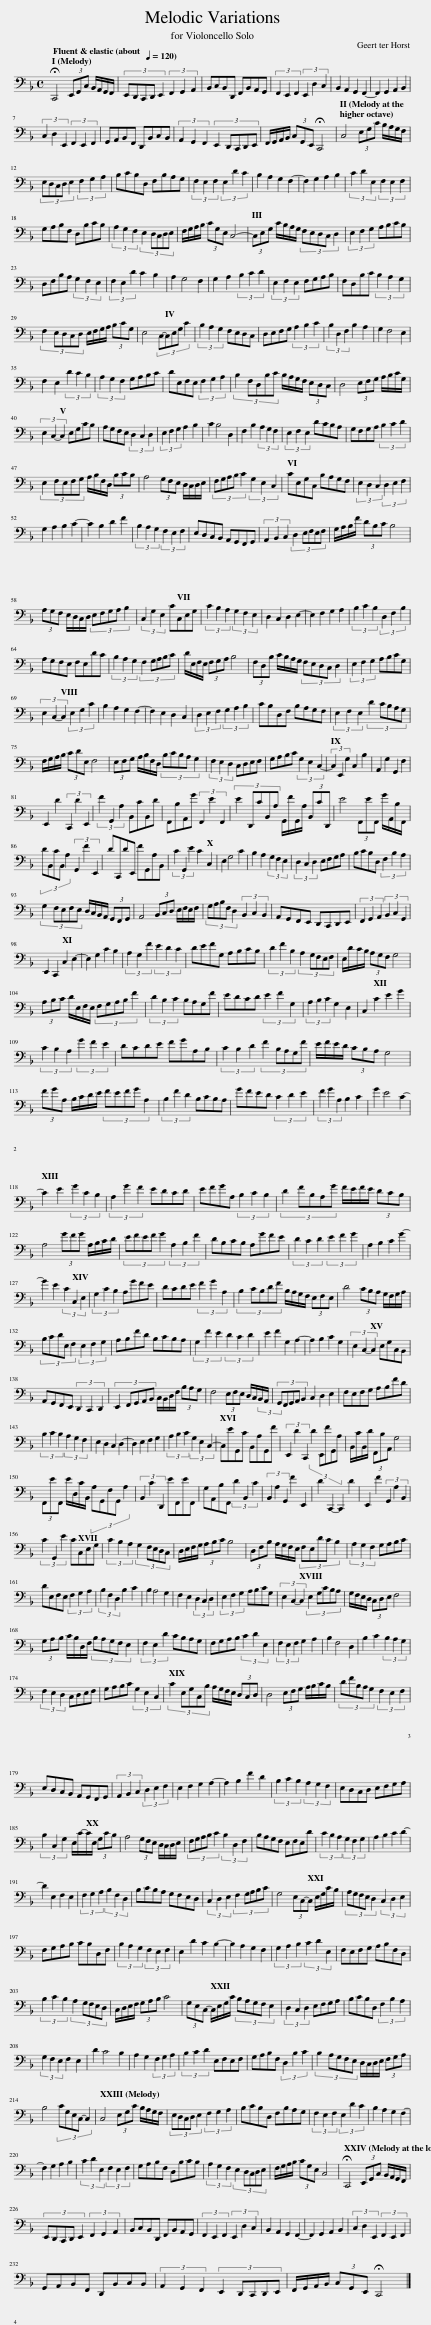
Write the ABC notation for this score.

X:1
L:1/8
Q:1/4=90
M:4/4
I:linebreak $
K:F
V:1 bass
V:1
 !fermata!C,,4[Q:1/4=120] (3E,,G,,C, B,,/A,,/G,,/F,,/ | (3:2:5E,,D,,C,,[Q:1/4=120]D,, E,,2 (3F,,2 G,,2 A,,2 | B,,C,B,,D,, F,,B,,A,,G,, | (3F,,2 E,,2 F,,2 (3E,,2 D,2 C,2 | B,,2 A,,2 G,,2 F,,2- | %5
 F,,2 G,,2 A,,2 B,,2 |$ (3C,2 D,2 E,,2 (3F,,2 E,,2 F,,2 | G,,A,,B,,F,, D,,B,,C,B,, | (3A,,2 G,,2 F,,2 (3:2:5E,,2 D,,C,,D,,E,, | F,,/G,,/A,,/B,,/ (3C,G,,E,,[Q:1/4=100] !fermata!C,,4 | %10
 C,4 (3E,G,C B,/A,/G,/F,/ |$ (3:2:5E,D,C,D, E,2 (3F,2 G,2 A,2 | B,CB,D, F,B,A,G, | (3F,2 E,2 F,2 (3E,2 D2 C2 | B,2 A,2 G,2 F,2- | %15
 F,2 G,2 A,2 B,2 | (3C2 D2 E,2 (3F,2 E,2 F,2 |$ G,A,B,F, D,B,CB, | (3A,2 G,2 F,2 (3:2:5E,2 D,C,D,E, | F,/G,/A,/B,/ (3CG,E, C,4- | %20
 (3C,E,G, C/B,/A,/G,/ (3:2:5F,E,D,C, D,2 | (3E,2 F,2 G,2 A,B,CB, |$ D,F,B,A, (3G,2 F,2 E,2 | (3F,2 E,2 D2 C2 B,2 | A,2 G,4 F,2 | %25
 G,2 A,2 (3B,2 C2 D2 | (3E,2 F,2 E,2 F,G,A,B, | F,D,B,C (3B,2 A,2 G,2 |$ (3:2:5F,2 E,D,C,D, E,/F,/G,/A,/ (3B,CG, | E,4 (3:2:5C,-C,E,G, C2 | %30
 (3B,2 A,2 G,2 F,E,D,C, | D,E,F,G, (3A,2 B,2 C2 | (3B,2 D,2 F,2 B,2 A,2 | G,2 F,4 E,2 |$ F,2 E,2 (3D2 C2 B,2 | %35
 (3A,2 G,2 F,2 G,A,B,C | DE,F,E, (3F,2 G,2 A,2 | (3:2:5B,2 F,D,B,C B,/A,/G,/F,/ (3E,D,C, | D,4 (3E,F,G, A,/B,/C/G,/ |$ (3E,2 C,2- C,2 E,G,CB, | %40
 A,G,F,E, (3D,2 C,2 D,2 | (3E,2 F,2 G,2 A,2 B,2 | C2 B,4 D,2 | F,2 B,2 (3A,2 G,2 F,2 | (3E,2 F,2 E,2 DCB,A, | %45
 G,F,G,A, (3B,2 C2 D2 |$ (3:2:5E,2 F,E,F,G, A,/B,/F,/D,/ (3B,CB, | A,4 (3G,F,E, D,/C,/D,/E,/ | (3:2:5F,G,A,B, C2 (3G,2 E,2 C,2 | CE,G,C, B,A,G,F, | %50
 (3E,2 D,2 C,2 (3D,2 E,2 F,2 |$ G,2 A,2 B,2 C2- | C2 B,2 D2 F2 | (3B,2 A,2 G,2 (3F,2 E,2 F,2 | E,D,C,B,, A,,G,,F,,G,, | %55
 (3A,,2 B,,2 C,2 (3:2:5D,2 E,F,E,F, | G,/A,/B,/F/ (3DB,C B,4 |$ (3A,G,F, E,/D,/C,/D,/ (3:2:5E,F,G,A, B,2 | (3C,2 G,2 E,2 CC,E,G, | (3C2 B,2 A,2 (3G,2 F,2 E,2 | %60
 D,2 C,2 D,2 E,2- | E,2 F,2 G,2 A,2 | (3B,2 C2 B,2 (3D,2 F,2 B,2 |$ A,G,F,E, F,E,DC | (3B,2 A,2 G,2 (3:2:5F,2 G,A,B,C | %65
 D/E,/F,/E,/ (3F,G,A, B,4 | (3F,D,B, C/B,/A,/G,/ (3:2:5F,E,D,C, D,2 | (3E,2 F,2 G,2 A,B,CG, |$ (3E,2 C,2- C,2 (3E,2 G,2 C2 | B,2 A,2 G,2 F,2- | %70
 F,2 E,2 D,2 C,2 | (3D,2 E,2 F,2 (3G,2 A,2 B,2 | CB,D,F, B,A,G,F, | (3E,2 F,2 E,2 (3:2:5D2 CB,A,G, |$ F,/G,/A,/B,/ (3CDE, F,4 | %75
 (3E,F,G, A,/B,/F,/D,/ (3:2:5B,CB,A, G,2 | (3F,2 E,2 D,2 C,D,E,F, | G,A,B,C (3G,2 E,2 C,2- | (3C,2 E,,2 G,2 C,2 B,2 | A,,2 G,2 G,,2 F,2 |$ %80
 E,,2 D2 (3C,,2 D2 E,,2 | (3F2 G,,2 A,2 B,,CB,,D | F,,B,A,,G (3F,,2 E2 F,,2 | (3:2:5E2 D,,CB,,A, G,,/F/G,,/A,/ (3B,,CD,, | E4 (3F,,EF,, G/A,,/B,/F,,/ |$ %85
 (3:2:5DB,,CB,, A,2 (3G,,2 F2 E,,2 | DC,,DE,, FG,,A,B,, | (3C2 G,,2 E2 C2 C,2 | E,2 G,4 C2 | B,2 A,2 (3G,2 F,2 E,2 | %90
 (3D,2 C,2 D,2 E,F,G,A, | B,CB,D, (3F,2 B,2 A,2 |$ (3:2:5G,2 F,E,F,E, D,/C,/B,,/A,,/ (3G,,F,,G,, | A,,4 (3B,,C,D, E,/F,/E,/F,/ | (3:2:5G,A,B,F, D,2 (3B,,2 C,2 B,,2 | %95
 A,,G,,F,,E,, D,,C,,D,,E,, | (3F,,2 G,,2 A,,2 (3B,,2 C,2 G,,2 |$ E,,2 C,,2 C,2 E,2- | E,2 G,2 C2 B,2 | (3A,2 G,2 F2 (3E2 D2 C2 | %100
 DEFG, A,B,CB, | (3D2 F2 B,2 (3:2:5A,2 G,F,E,F, | E,/D/C/B,/ (3A,G,F, G,4 |$ (3A,B,C D/E,/F,/E,/ (3:2:5F,G,A,B, F2 | (3D2 B,2 C2 B,A,G,F | %105
 EDCD (3E2 F2 G,2 | (3A,2 B,2 C2 G,2 E,2 | C,2 C2 E2 G2 |$ (3C2 B,2 A,2 (3G2 F2 E2 | DCDE FGA,B, | %110
 (3C2 B,2 D2 (3:2:5F2 B,A,G,F | E/F/E/D/ (3CB,A, G,4 |$ (3FGA, B,/C/D/E/ (3:2:5FEFG A,2 | (3B,2 F2 D2 B,CB,A, | GFED (3C2 D2 E2 | %115
 (3F2 G2 A,2 B,2 C2 | G2 E4 C2- |$ C2 E2 (3G2 C2 B,2 | (3A,2 G2 F2 EDCD | EFGA, (3B,2 C2 B,2 | %120
 (3:2:5D2 FB,A,G F/E/F/E/ (3DCB, |$ A,4 (3GFG A,/B,/C/D/ | (3:2:5EFEF G2 (3A,2 B,2 F2 | DB,CB, A,GFE | (3D2 C2 D2 (3E2 F2 G2 | %125
 A,2 B,2 C2 G2- |$ G2 E2 (3C2 C,2 E,2 | (3G,2 C2 B,2 A,GFE | DCDE (3F2 G2 A,2 | (3:2:5B,2 CB,DF B,/A,/G,/F,/ (3E,F,E, | %130
 D4 (3CB,A, G,/F,/G,/A,/ |$ (3:2:5B,CDE, F,2 (3E,2 F,2 G,2 | A,B,FD B,CB,A, | (3G,2 F2 E2 (3D2 C2 D2 | E2 F2 G,2 A,2- | %135
 A,2 B,2 C2 G,2 | (3E,2 C,2- C,2 E,G,C,B,, |$ A,,G,,F,,E,, (3D,,2 C,,2 D,,2 | (3:2:5E,,2 F,,G,,A,,B,, C,/B,,/D,/F,/ (3B,A,G, | F,4 (3E,F,E, D,/C,/B,,/A,,/ | %140
 (3:2:5G,,F,,G,,A,, B,,2 (3C,2 D,2 E,2 | F,E,F,G, A,B,FD |$ (3B,2 C2 B,2 (3A,2 G,2 F,2 | E,2 D,2 C,2 D,2- | D,2 E,2 F,2 G,2 | %145
 (3A,2 B,2 C2 (3G,2 E,2 C,2- | C,EG,,C B,,A,G,,F | (3E,,2 D2 C,,2 (3:2:5D2 E,,FG,,A, | B,,/C/B,,/D/ (3F,,B,A,, G,4 |$ (3F,,EF,, E/D,/C/B,,/ (3:2:5A,G,,F,G,, A,2 | %150
 (3B,,2 C2 D,,2 EF,,EF,, | G,A,,B,F,, (3D2 B,,2 C2 | (3B,,2 A,2 G,,2 F2 E,,2 | D2 C,,2- C,,2 D2 | E,,2 F2 (3G,,2 A,2 B,,2 |$ %155
 (3C2 G,,2 E2 CC,E,G, | (3C2 B,2 A,2 (3:2:5G,2 F,E,D,C, | D,/E,/F,/G,/ (3A,B,C B,4 | (3D,F,B, A,/G,/F,/E,/ (3:2:5F,E,DC B,2 | (3A,2 G,2 F,2 G,A,B,C |$ %160
 DE,F,E, (3F,2 G,2 A,2 | (3B,2 F,2 D,2 B,2 C2 | B,2 A,4 G,2 | F,2 E,2 (3D,2 C,2 D,2 | (3E,2 F,2 G,2 A,B,CG, | %165
 (3E,2 C,2- C,2 (3:2:5E,2 G,CB,A, | G,/F,/E,/D,/ (3C,D,E, F,4 |$ (3G,A,B, C/B,/D,/F,/ (3:2:5B,A,G,F, E,2 | (3F,2 E,2 D2 CB,A,G, | F,G,A,B, (3C2 D2 E,2 | %170
 (3F,2 E,2 F,2 G,2 A,2 | B,2 F,4 D,2 | B,2 C2 (3B,2 A,2 G,2 |$ (3F,2 E,2 D,2 C,D,E,F, | G,A,B,C (3G,2 E,2 C,2 | %175
 (3:2:5C2 E,G,C,B, A,/G,/F,/E,/ (3D,C,D, | D,4 (3E,F,G, A,/B,/C/B,/ | (3:2:5DFB,A, G,2 (3F,2 E,2 F,2 |$ E,D,C,B,, A,,G,,F,,G,, | (3A,,2 B,,2 C,2 (3D,2 E,2 F,2 | %180
 E,2 F,2 G,2 A,2- | A,2 B,2 F2 D2 | (3B,2 C2 B,2 (3A,2 G,2 F,2 | E,D,C,D, E,F,G,A, |$ (3B,2 C,2 G,2 E,/C/-C/E,/ (3G,CB, | %185
 A,4 (3G,F,E, D,/C,/D,/E,/ | (3:2:5F,G,A,B, C2 (3B,2 D,2 F,2 | B,A,G,F, E,F,E,D | (3C2 B,2 A,2 (3G,2 F,2 G,2 | A,2 B,2 C2 D2- |$ %190
 D2 E,2 F,2 E,2 | (3F,2 G,2 A,2 (3B,2 F,2 D,2 | B,CB,A, G,F,E,D, | (3C,2 D,2 E,2 (3:2:5F,2 G,A,B,C | G,4 (3E,C,-C, E,/G,/C/B,/ | %195
 (3:2:5A,G,F,E, D,2 (3C,2 D,2 E,2 |$ F,G,A,B, CB,D,F, | (3B,2 A,2 G,2 (3F,2 E,2 F,2 | E,2 D2 C2 B,2- | B,2 A,2 G,2 F,2 | %200
 (3G,2 A,2 B,2 (3C2 D2 E,2 | F,E,F,G, A,B,F,D, |$ (3B,2 C2 B,2 (3:2:5A,2 G,F,E,D, | C,/D,/E,/F,/ (3G,A,B, C4 | (3G,E,C,- C,/E,/G,/C/ (3:2:5B,A,G,F, E,2 | %205
 (3D,2 C,2 D,2 E,F,G,A, | B,CB,D, (3F,2 B,2 A,2 |$ (3G,2 F,2 E,2 F,2 E,2 | D2 C4 B,2 | A,2 G,2 (3F,2 G,2 A,2 | %210
 (3B,2 C2 D2 E,F,E,F, | G,A,B,F, (3D,2 B,2 C2 | (3:2:5B,2 A,G,F,E, D,/C,/D,/E,/ (3F,G,A, |$ B,4 (3:2:5CG,E,C,- C,2 | C,4 (3E,G,C B,/A,/G,/F,/ | %215
 (3:2:5E,D,C,D, E,2 (3F,2 G,2 A,2 | B,CB,D, F,B,A,G, | (3F,2 E,2 F,2 (3E,2 D2 C2 | B,2 A,2 G,2 F,2- |$ F,2 G,2 A,2 B,2 | %220
 (3C2 D2 E,2 (3F,2 E,2 F,2 | G,A,B,F, D,B,CB, | (3A,2 G,2 F,2 (3:2:5E,2 D,C,D,E, | F,/G,/A,/B,/ (3CG,E, C,4 |[Q:1/4=100] !fermata!C,,4[Q:1/4=120] (3E,,G,,C, B,,/A,,/G,,/F,,/ |$ %225
 (3:2:5E,,D,,C,,D,, E,,2 (3F,,2 G,,2 A,,2 | B,,C,B,,D,, F,,B,,A,,G,, | (3F,,2 E,,2 F,,2 (3E,,2 D,2 C,2 | B,,2 A,,2 G,,2 F,,2- | F,,2 G,,2 A,,2 B,,2 | %230
 (3C,2 D,2 E,,2 (3F,,2 E,,2 F,,2 |$ G,,A,,B,,F,, D,,B,,C,B,, | (3A,,2 G,,2 F,,2 (3:2:5E,,2 D,,C,,D,,E,, | F,,/G,,/A,,/B,,/ (3C,G,,E,,[Q:1/4=90] !fermata!C,,4 |] %234
